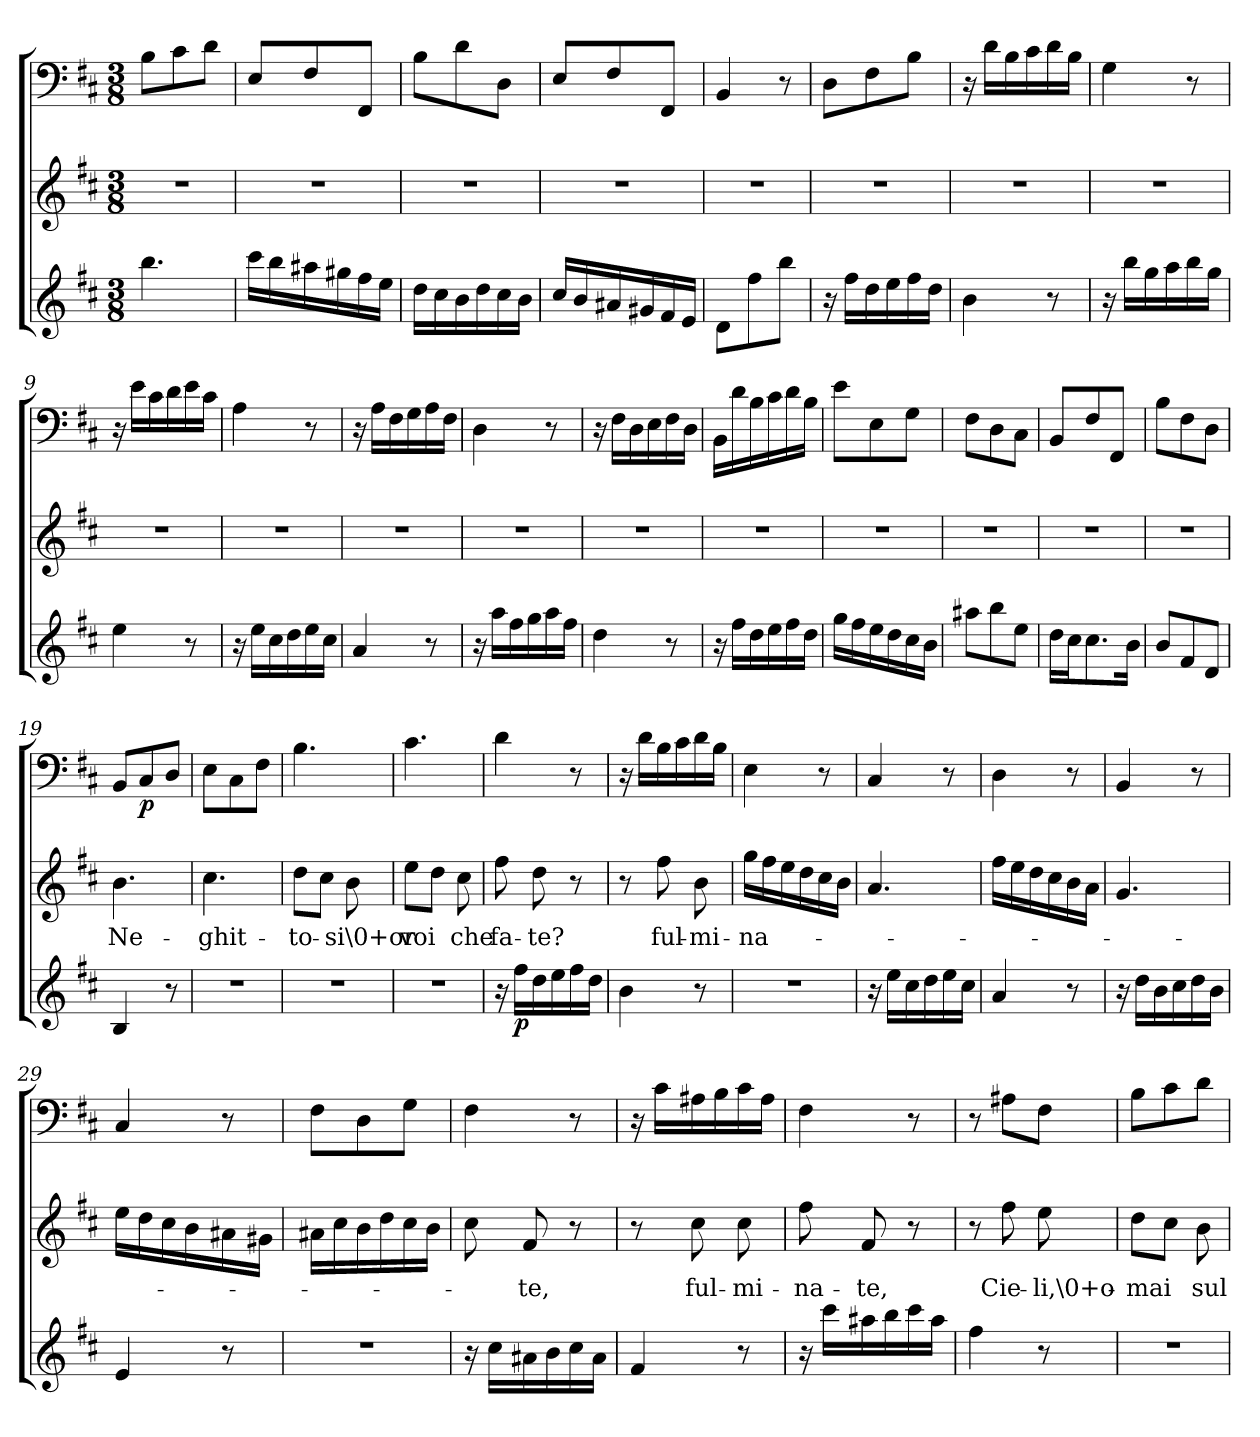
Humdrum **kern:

**kern	**dynam	**kern	**text	**kern	**dynam
*part3	*part3	*part2	*part2	*part1	*part1
*staff3	*staff3	*staff2	*staff2	*staff1	*staff1
*clefG2	*	*clefG2	*	*clefF4	*
*k[f#c#]	*	*k[f#c#]	*	*k[f#c#]	*
*b:	*	*b:	*	*b:	*
*M3/8	*	*M3/8	*	*M3/8	*
=1	=1	=1	=1	=1	=1
4.bb\	.	4.r	.	8B\L	.
.	.	.	.	8c#\	.
.	.	.	.	8d\J	.
=2	=2	=2	=2	=2	=2
16ccc#\LL	.	4.r	.	8E/L	.
16bb\	.	.	.	.	.
16aa#X\	.	.	.	8F#/	.
16gg#X\	.	.	.	.	.
16ff#\	.	.	.	8FF#/J	.
16ee\JJ	.	.	.	.	.
=3	=3	=3	=3	=3	=3
16dd\LL	.	4.r	.	8B\L	.
16cc#\	.	.	.	.	.
16b\	.	.	.	8d\	.
16dd\	.	.	.	.	.
16cc#\	.	.	.	8D\J	.
16b\JJ	.	.	.	.	.
=4	=4	=4	=4	=4	=4
16cc#/LL	.	4.r	.	8E/L	.
16b/	.	.	.	.	.
16a#X/	.	.	.	8F#/	.
16g#X/	.	.	.	.	.
16f#/	.	.	.	8FF#/J	.
16e/JJ	.	.	.	.	.
=5	=5	=5	=5	=5	=5
8d\L	.	4.r	.	4BB/	.
8ff#\	.	.	.	.	.
8bb\J	.	.	.	8r	.
=6	=6	=6	=6	=6	=6
16r	.	4.r	.	8D\L	.
16ff#\LL	.	.	.	.	.
16dd\	.	.	.	8F#\	.
16ee\	.	.	.	.	.
16ff#\	.	.	.	8B\J	.
16dd\JJ	.	.	.	.	.
=7	=7	=7	=7	=7	=7
4b\	.	4.r	.	16r	.
.	.	.	.	16d\LL	.
.	.	.	.	16B\	.
.	.	.	.	16c#\	.
8r	.	.	.	16d\	.
.	.	.	.	16B\JJ	.
=8	=8	=8	=8	=8	=8
16r	.	4.r	.	4G\	.
16bb\LL	.	.	.	.	.
16gg\	.	.	.	.	.
16aa\	.	.	.	.	.
16bb\	.	.	.	8r	.
16gg\JJ	.	.	.	.	.
=9	=9	=9	=9	=9	=9
4ee\	.	4.r	.	16r	.
.	.	.	.	16e\LL	.
.	.	.	.	16c#\	.
.	.	.	.	16d\	.
8r	.	.	.	16e\	.
.	.	.	.	16c#\JJ	.
=10	=10	=10	=10	=10	=10
16r	.	4.r	.	4A\	.
16ee\LL	.	.	.	.	.
16cc#\	.	.	.	.	.
16dd\	.	.	.	.	.
16ee\	.	.	.	8r	.
16cc#\JJ	.	.	.	.	.
=11	=11	=11	=11	=11	=11
4a/	.	4.r	.	16r	.
.	.	.	.	16A\LL	.
.	.	.	.	16F#\	.
.	.	.	.	16G\	.
8r	.	.	.	16A\	.
.	.	.	.	16F#\JJ	.
=12	=12	=12	=12	=12	=12
16r	.	4.r	.	4D\	.
16aa\LL	.	.	.	.	.
16ff#\	.	.	.	.	.
16gg\	.	.	.	.	.
16aa\	.	.	.	8r	.
16ff#\JJ	.	.	.	.	.
=13	=13	=13	=13	=13	=13
4dd\	.	4.r	.	16r	.
.	.	.	.	16F#\LL	.
.	.	.	.	16D\	.
.	.	.	.	16E\	.
8r	.	.	.	16F#\	.
.	.	.	.	16D\JJ	.
=14	=14	=14	=14	=14	=14
16r	.	4.r	.	16BB\LL	.
16ff#\LL	.	.	.	16d\	.
16dd\	.	.	.	16B\	.
16ee\	.	.	.	16c#\	.
16ff#\	.	.	.	16d\	.
16dd\JJ	.	.	.	16B\JJ	.
=15	=15	=15	=15	=15	=15
16gg\LL	.	4.r	.	8e\L	.
16ff#\	.	.	.	.	.
16ee\	.	.	.	8E\	.
16dd\	.	.	.	.	.
16cc#\	.	.	.	8G\J	.
16b\JJ	.	.	.	.	.
=16	=16	=16	=16	=16	=16
8aa#X\L	.	4.r	.	8F#\L	.
8bb\	.	.	.	8D\	.
8ee\J	.	.	.	8C#\J	.
=17	=17	=17	=17	=17	=17
16dd\LL	.	4.r	.	8BB/L	.
16cc#\J	.	.	.	.	.
8.cc#\	.	.	.	8F#/	.
.	.	.	.	8FF#/J	.
16b\Jk	.	.	.	.	.
=18	=18	=18	=18	=18	=18
8b/L	.	4.r	.	8B\L	.
8f#/	.	.	.	8F#\	.
8d/J	.	.	.	8D\J	.
=19	=19	=19	=19	=19	=19
4B/	.	4.b\	Ne-	8BB/L	.
.	.	.	.	8C#/	p
8r	.	.	.	8D/J	.
=20	=20	=20	=20	=20	=20
4.r	.	4.cc#\	-ghit-	8E\L	.
.	.	.	.	8C#\	.
.	.	.	.	8F#\J	.
=21	=21	=21	=21	=21	=21
4.r	.	8dd\L	-to-	4.B\	.
.	.	8cc#\J	.	.	.
.	.	8b\	-si\0+or	.	.
=22	=22	=22	=22	=22	=22
4.r	.	8ee\L	voi	4.c#\	.
.	.	8dd\J	.	.	.
.	.	8cc#\	che	.	.
=23	=23	=23	=23	=23	=23
16r	.	8ff#\	fa-	4d\	.
16ff#\LL	p	.	.	.	.
16dd\	.	8dd\	-te?	.	.
16ee\	.	.	.	.	.
16ff#\	.	8r	.	8r	.
16dd\JJ	.	.	.	.	.
=24	=24	=24	=24	=24	=24
4b\	.	8r	.	16r	.
.	.	.	.	16d\LL	.
.	.	8ff#\	ful-	16B\	.
.	.	.	.	16c#\	.
8r	.	8b\	-mi-	16d\	.
.	.	.	.	16B\JJ	.
=25	=25	=25	=25	=25	=25
4.r	.	16gg\LL	-na-	4E\	.
.	.	16ff#\	.	.	.
.	.	16ee\	.	.	.
.	.	16dd\	.	.	.
.	.	16cc#\	.	8r	.
.	.	16b\JJ	.	.	.
=26	=26	=26	=26	=26	=26
16r	.	4.a/	.	4C#/	.
16ee\LL	.	.	.	.	.
16cc#\	.	.	.	.	.
16dd\	.	.	.	.	.
16ee\	.	.	.	8r	.
16cc#\JJ	.	.	.	.	.
=27	=27	=27	=27	=27	=27
4a/	.	16ff#\LL	.	4D\	.
.	.	16ee\	.	.	.
.	.	16dd\	.	.	.
.	.	16cc#\	.	.	.
8r	.	16b\	.	8r	.
.	.	16a\JJ	.	.	.
=28	=28	=28	=28	=28	=28
16r	.	4.g/	.	4BB/	.
16dd\LL	.	.	.	.	.
16b\	.	.	.	.	.
16cc#\	.	.	.	.	.
16dd\	.	.	.	8r	.
16b\JJ	.	.	.	.	.
=29	=29	=29	=29	=29	=29
4e/	.	16ee\LL	.	4C#/	.
.	.	16dd\	.	.	.
.	.	16cc#\	.	.	.
.	.	16b\	.	.	.
8r	.	16a#X\	.	8r	.
.	.	16g#X\JJ	.	.	.
=30	=30	=30	=30	=30	=30
4.r	.	16a#X\LL	.	8F#\L	.
.	.	16cc#\	.	.	.
.	.	16b\	.	8D\	.
.	.	16dd\	.	.	.
.	.	16cc#\	.	8G\J	.
.	.	16b\JJ	.	.	.
=31	=31	=31	=31	=31	=31
16r	.	8cc#\	.	4F#\	.
16cc#\LL	.	.	.	.	.
16a#X\	.	8f#/	-te,	.	.
16b\	.	.	.	.	.
16cc#\	.	8r	.	8r	.
16a#\JJ	.	.	.	.	.
=32	=32	=32	=32	=32	=32
4f#/	.	8r	.	16r	.
.	.	.	.	16c#\LL	.
.	.	8cc#\	ful-	16A#X\	.
.	.	.	.	16B\	.
8r	.	8cc#\	-mi-	16c#\	.
.	.	.	.	16A#\JJ	.
=33	=33	=33	=33	=33	=33
16r	.	8ff#\	-na-	4F#\	.
16ccc#\LL	.	.	.	.	.
16aa#X\	.	8f#/	-te,	.	.
16bb\	.	.	.	.	.
16ccc#\	.	8r	.	8r	.
16aa#\JJ	.	.	.	.	.
=34	=34	=34	=34	=34	=34
4ff#\	.	8r	.	8r	.
.	.	8ff#\	Cie-	8A#X\L	.
8r	.	8ee\	-li,\0+o-	8F#\J	.
=35	=35	=35	=35	=35	=35
4.r	.	8dd\L	-mai	8B\L	.
.	.	8cc#\J	.	8c#\	.
.	.	8b\	sul	8d\J	.
=	=	=	=	=	=
*-	*-	*-	*-	*-	*-
